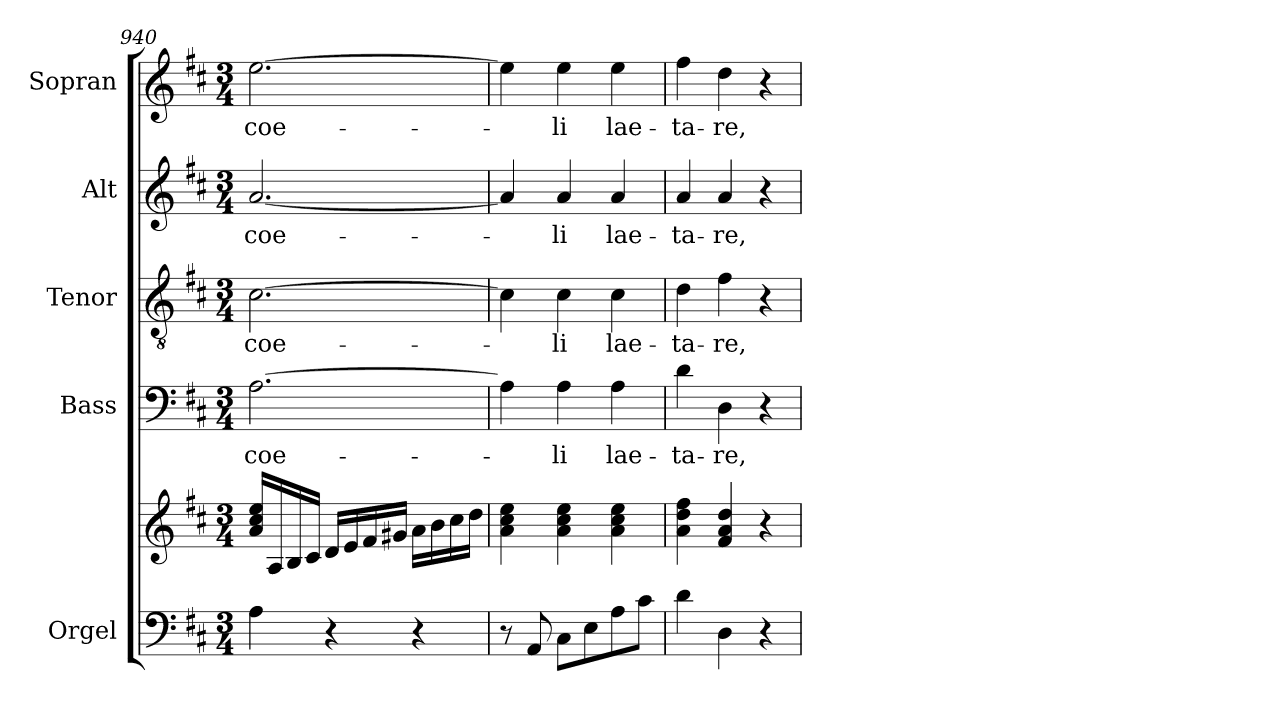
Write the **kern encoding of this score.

**kern	**kern	**kern	**text	**kern	**text	**kern	**text	**kern	**text
*part5	*part5	*part4	*part4	*part3	*part3	*part2	*part2	*part1	*part1
*staff6	*staff5	*staff4	*staff4	*staff3	*staff3	*staff2	*staff2	*staff1	*staff1
*I"Orgel	*	*I"Bass	*	*I"Tenor	*	*I"Alt	*	*I"Sopran	*
*I'Org.	*	*I'B.	*	*I'T.	*	*I'A.	*	*I'S.	*
*clefF4	*clefG2	*clefF4	*	*clefGv2	*	*clefG2	*	*clefG2	*
*k[f#c#]	*k[f#c#]	*k[f#c#]	*	*k[f#c#]	*	*k[f#c#]	*	*k[f#c#]	*
*D:	*D:	*D:	*	*D:	*	*D:	*	*D:	*
*M3/4	*M3/4	*M3/4	*	*M3/4	*	*M3/4	*	*M3/4	*
=940	=940	=940	=940	=940	=940	=940	=940	=940	=940
!	!	!	!LO:LY:b	!	!LO:LY:b	!	!LO:LY:b	!	!LO:LY:b
4A\	16a/ 16cc#/ 16ee/LL	[2.A\	coe-	[2.c#\	coe-	[2.a/	coe-	[2.ee\	coe-
.	16A/	.	.	.	.	.	.	.	.
.	16B/	.	.	.	.	.	.	.	.
.	16c#/JJ	.	.	.	.	.	.	.	.
4r	16d/LL	.	.	.	.	.	.	.	.
.	16e/	.	.	.	.	.	.	.	.
.	16f#/	.	.	.	.	.	.	.	.
.	16g#X/JJ	.	.	.	.	.	.	.	.
4r	16a\LL	.	.	.	.	.	.	.	.
.	16b\	.	.	.	.	.	.	.	.
.	16cc#\	.	.	.	.	.	.	.	.
.	16dd\JJ	.	.	.	.	.	.	.	.
=941	=941	=941	=941	=941	=941	=941	=941	=941	=941
8r	4a\ 4cc#\ 4ee\	4A\]	.	4c#\]	.	4a/]	.	4ee\]	.
8AA/	.	.	.	.	.	.	.	.	.
!	!	!	!LO:LY:b	!	!LO:LY:b	!	!LO:LY:b	!	!LO:LY:b
8C#\L	4a\ 4cc#\ 4ee\	4A\	-li	4c#\	-li	4a/	-li	4ee\	-li
8E\	.	.	.	.	.	.	.	.	.
!	!	!	!LO:LY:b	!	!LO:LY:b	!	!LO:LY:b	!	!LO:LY:b
8A\	4a\ 4cc#\ 4ee\	4A\	lae-	4c#\	lae-	4a/	lae-	4ee\	lae-
8c#\J	.	.	.	.	.	.	.	.	.
=942	=942	=942	=942	=942	=942	=942	=942	=942	=942
!	!	!	!LO:LY:b	!	!LO:LY:b	!	!LO:LY:b	!	!LO:LY:b
4d\	4a\ 4dd\ 4ff#\	4d\	-ta-	4d\	-ta-	4a/	-ta-	4ff#\	-ta-
!	!	!	!LO:LY:b	!	!LO:LY:b	!	!LO:LY:b	!	!LO:LY:b
4D\	4f#/ 4a/ 4dd/	4D\	-re,	4f#\	-re,	4a/	-re,	4dd\	-re,
4r	4r	4r	.	4r	.	4r	.	4r	.
=	=	=	=	=	=	=	=	=	=
*-	*-	*-	*-	*-	*-	*-	*-	*-	*-
